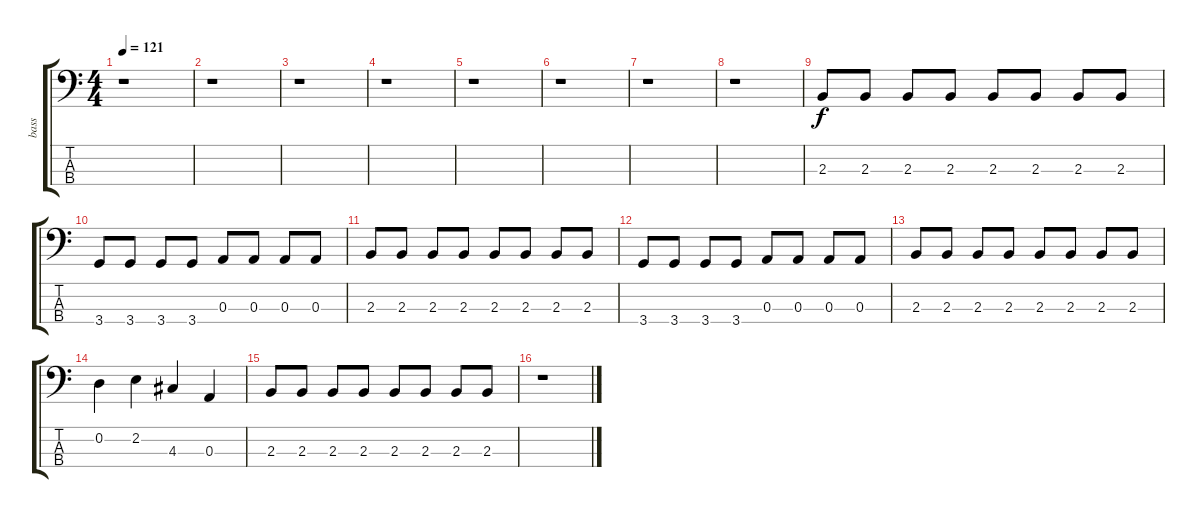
\track ("bass" "bass") {instrument acousticguitarnylon}
\staff {score tabs}
\tuning (G2 D2 A1 E1) {hide}
\ts (4 4)
\tempo 121
\clef f4
\ks c
r.1{dy f} |
r.1 |
r.1 |
r.1 |
r.1 |
r.1 |
r.1 |
r.1 |
2.3.8 2.3.8 2.3.8 2.3.8 2.3.8 2.3.8 2.3.8 2.3.8 |
3.4.8 3.4.8 3.4.8 3.4.8 0.3.8 0.3.8 0.3.8 0.3.8 |
2.3.8 2.3.8 2.3.8 2.3.8 2.3.8 2.3.8 2.3.8 2.3.8 |
3.4.8 3.4.8 3.4.8 3.4.8 0.3.8 0.3.8 0.3.8 0.3.8 |
2.3.8 2.3.8 2.3.8 2.3.8 2.3.8 2.3.8 2.3.8 2.3.8 |
0.2.4 2.2.4 4.3.4 0.3.4 |
2.3.8 2.3.8 2.3.8 2.3.8 2.3.8 2.3.8 2.3.8 2.3.8 |
r.1
